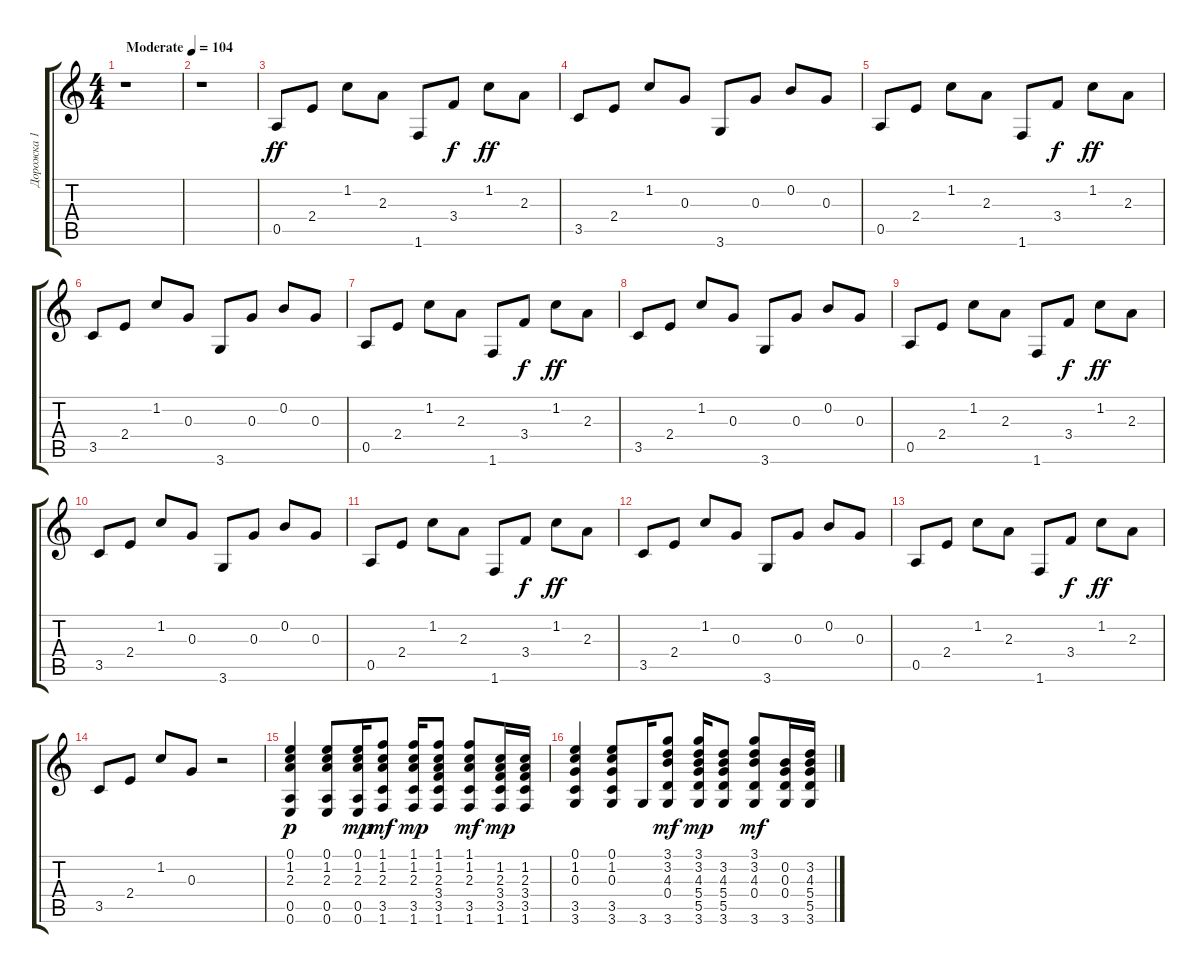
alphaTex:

\track ("Дорожка 1" "Дорожка 1") {instrument acousticguitarsteel}
\staff {score tabs}
\tuning (E4 B3 G3 D3 A2 E2) {hide}
\ts (4 4)
\tempo (104 "Moderate")
\clef g2
\ks c
r.1{dy ff instrument acousticguitarsteel} |
r.1 |
0.5.8 2.4.8 1.2.8 2.3.8 1.6.8 3.4.8{dy f} 1.2.8{dy ff} 2.3.8 |
3.5.8 2.4.8 1.2.8 0.3.8 3.6.8 0.3.8 0.2.8 0.3.8 |
0.5.8 2.4.8 1.2.8 2.3.8 1.6.8 3.4.8{dy f} 1.2.8{dy ff} 2.3.8 |
3.5.8 2.4.8 1.2.8 0.3.8 3.6.8 0.3.8 0.2.8 0.3.8 |
0.5.8 2.4.8 1.2.8 2.3.8 1.6.8 3.4.8{dy f} 1.2.8{dy ff} 2.3.8 |
3.5.8 2.4.8 1.2.8 0.3.8 3.6.8 0.3.8 0.2.8 0.3.8 |
0.5.8 2.4.8 1.2.8 2.3.8 1.6.8 3.4.8{dy f} 1.2.8{dy ff} 2.3.8 |
3.5.8 2.4.8 1.2.8 0.3.8 3.6.8 0.3.8 0.2.8 0.3.8 |
0.5.8 2.4.8 1.2.8 2.3.8 1.6.8 3.4.8{dy f} 1.2.8{dy ff} 2.3.8 |
3.5.8 2.4.8 1.2.8 0.3.8 3.6.8 0.3.8 0.2.8 0.3.8 |
0.5.8 2.4.8 1.2.8 2.3.8 1.6.8 3.4.8{dy f} 1.2.8{dy ff} 2.3.8 |
3.5.8 2.4.8 1.2.8 0.3.8 r.2 |
(0.1 1.2 2.3 0.5 0.6).4{dy p} (0.1 1.2 2.3 0.5 0.6).8 (0.1 1.2 2.3 0.5 0.6).16{dy mp} (1.1 1.2 2.3 3.5 1.6).8{dy mf} (1.1 1.2 2.3 3.5 1.6).16{dy mp} (1.1 1.2 2.3 3.4 3.5 1.6).8 (1.1 1.2 2.3 3.5 1.6).8{dy mf} (1.2 2.3 3.4 3.5 1.6).16{dy mp} (1.2 2.3 3.4 3.5 1.6).16 |
(0.1 1.2 0.3 3.5 3.6).4 (0.1 1.2 0.3 3.5 3.6).8 3.6.16 (3.1 3.2 4.3 0.4 3.6).8{dy mf} (3.1 3.2 4.3 5.4 5.5 3.6).16{dy mp} (3.2 4.3 5.4 5.5 3.6).8 (3.1 3.2 4.3 0.4 3.6).8{dy mf} (0.2 0.3 0.4 3.6).16 (3.2 4.3 5.4 5.5 3.6).16
